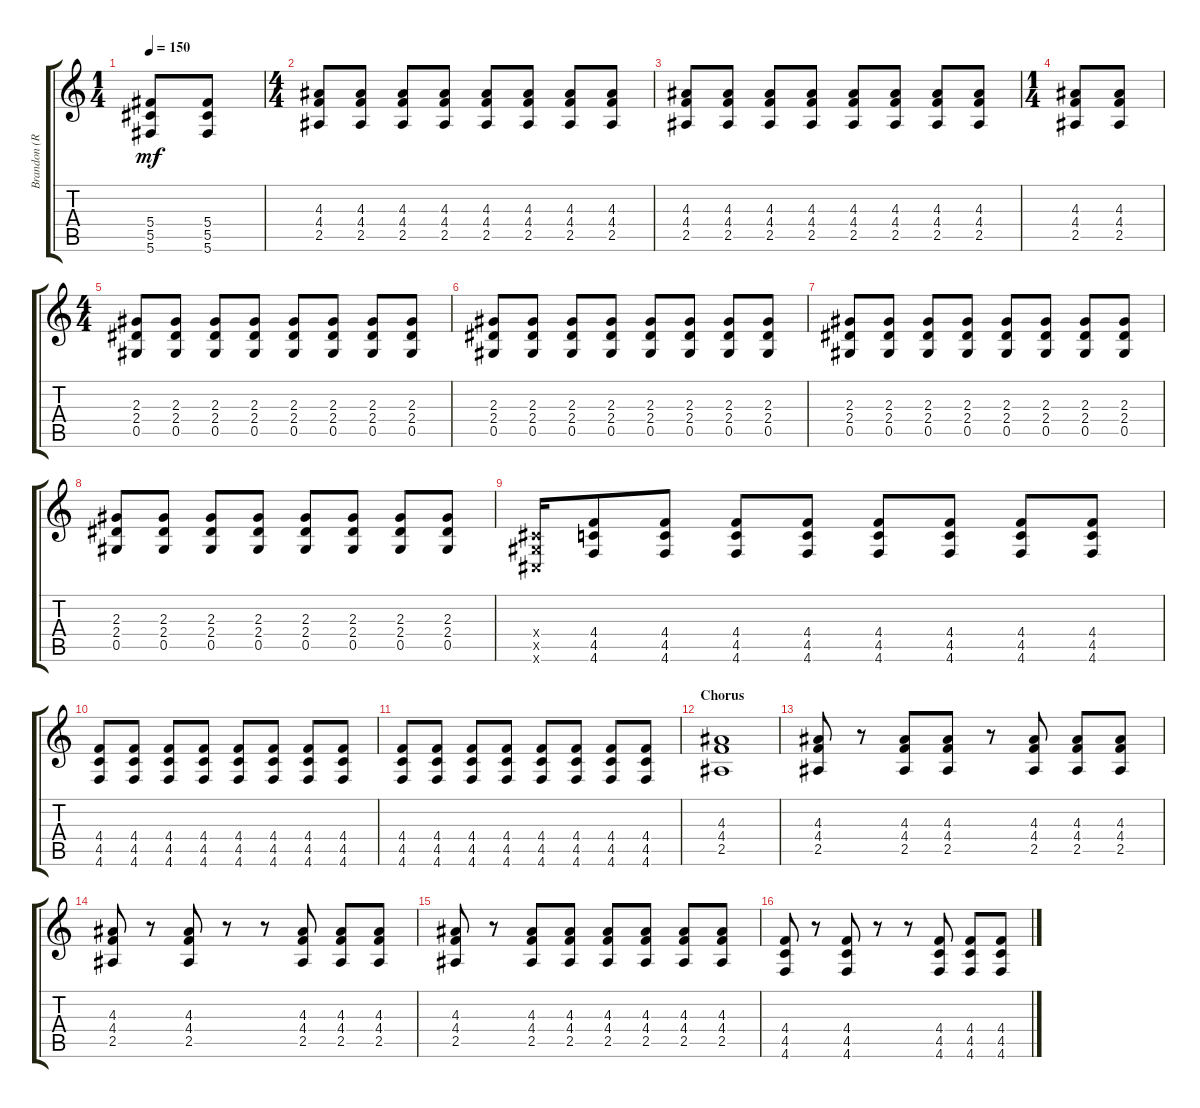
\track ("Brandon (Rhythm)" "Brandon (R") {instrument distortionguitar}
\staff {score tabs}
\tuning (Eb4 Bb3 Gb3 Db3 Ab2 Db2) {hide}
\ts (1 4)
\tempo 150
\clef g2
\ks c
(5.4 5.5 5.6).8{dy mf} (5.4 5.5 5.6).8 |
\ts (4 4)
(4.3 4.4 2.5).8 (4.3 4.4 2.5).8 (4.3 4.4 2.5).8 (4.3 4.4 2.5).8 (4.3 4.4 2.5).8 (4.3 4.4 2.5).8 (4.3 4.4 2.5).8 (4.3 4.4 2.5).8 |
(4.3 4.4 2.5).8 (4.3 4.4 2.5).8 (4.3 4.4 2.5).8 (4.3 4.4 2.5).8 (4.3 4.4 2.5).8 (4.3 4.4 2.5).8 (4.3 4.4 2.5).8 (4.3 4.4 2.5).8 |
\ts (1 4)
(4.3 4.4 2.5).8 (4.3 4.4 2.5).8 |
\ts (4 4)
(2.3 2.4 0.5).8 (2.3 2.4 0.5).8 (2.3 2.4 0.5).8 (2.3 2.4 0.5).8 (2.3 2.4 0.5).8 (2.3 2.4 0.5).8 (2.3 2.4 0.5).8 (2.3 2.4 0.5).8 |
(2.3 2.4 0.5).8 (2.3 2.4 0.5).8 (2.3 2.4 0.5).8 (2.3 2.4 0.5).8 (2.3 2.4 0.5).8 (2.3 2.4 0.5).8 (2.3 2.4 0.5).8 (2.3 2.4 0.5).8 |
(2.3 2.4 0.5).8 (2.3 2.4 0.5).8 (2.3 2.4 0.5).8 (2.3 2.4 0.5).8 (2.3 2.4 0.5).8 (2.3 2.4 0.5).8 (2.3 2.4 0.5).8 (2.3 2.4 0.5).8 |
(2.3 2.4 0.5).8 (2.3 2.4 0.5).8 (2.3 2.4 0.5).8 (2.3 2.4 0.5).8 (2.3 2.4 0.5).8 (2.3 2.4 0.5).8 (2.3 2.4 0.5).8 (2.3 2.4 0.5).8 |
(0.4{x} 0.5{x} 0.6{x}).16 (4.4 4.5 4.6).8 (4.4 4.5 4.6).8 (4.4 4.5 4.6).8 (4.4 4.5 4.6).8 (4.4 4.5 4.6).8 (4.4 4.5 4.6).8 (4.4 4.5 4.6).8 (4.4 4.5 4.6).8 |
(4.4 4.5 4.6).8 (4.4 4.5 4.6).8 (4.4 4.5 4.6).8 (4.4 4.5 4.6).8 (4.4 4.5 4.6).8 (4.4 4.5 4.6).8 (4.4 4.5 4.6).8 (4.4 4.5 4.6).8 |
(4.4 4.5 4.6).8 (4.4 4.5 4.6).8 (4.4 4.5 4.6).8 (4.4 4.5 4.6).8 (4.4 4.5 4.6).8 (4.4 4.5 4.6).8 (4.4 4.5 4.6).8 (4.4 4.5 4.6).8 |
\section ("" "Chorus")
(4.3 4.4 2.5).1 |
(4.3 4.4 2.5).8 r.8 (4.3 4.4 2.5).8 (4.3 4.4 2.5).8 r.8 (4.3 4.4 2.5).8 (4.3 4.4 2.5).8 (4.3 4.4 2.5).8 |
(4.3 4.4 2.5).8 r.8 (4.3 4.4 2.5).8 r.8 r.8 (4.3 4.4 2.5).8 (4.3 4.4 2.5).8 (4.3 4.4 2.5).8 |
(4.3 4.4 2.5).8 r.8 (4.3 4.4 2.5).8 (4.3 4.4 2.5).8 (4.3 4.4 2.5).8 (4.3 4.4 2.5).8 (4.3 4.4 2.5).8 (4.3 4.4 2.5).8 |
(4.4 4.5 4.6).8 r.8 (4.4 4.5 4.6).8 r.8 r.8 (4.4 4.5 4.6).8 (4.4 4.5 4.6).8 (4.4 4.5 4.6).8
